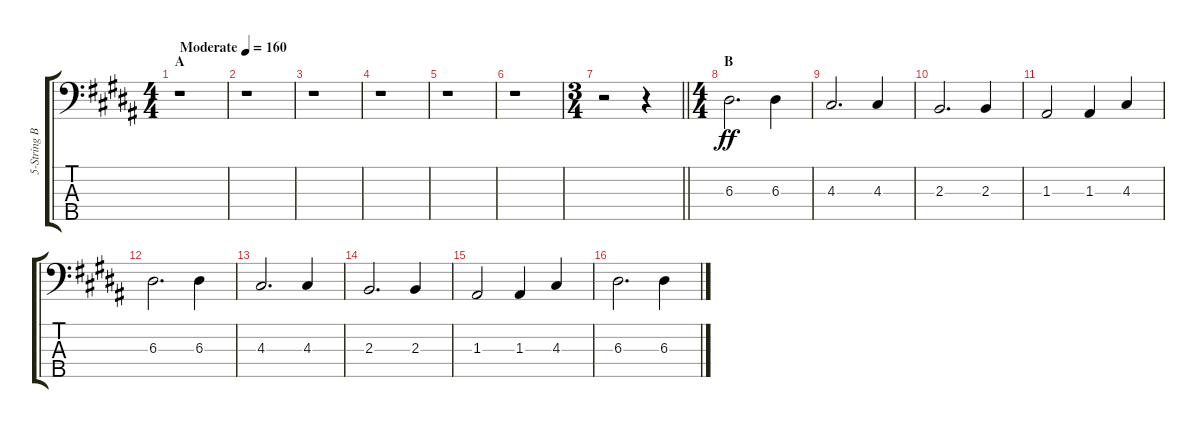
\track ("5-String Bass" "5-String B") {instrument electricbasspick}
\staff {score tabs}
\tuning (G2 D2 A1 E1 B0) {hide}
\ts (4 4)
\section ("" "A")
\tempo (160 "Moderate")
\clef f4
\ks b
r.1{dy ff instrument electricbasspick} |
r.1 |
r.1 |
r.1 |
r.1 |
r.1 |
\ts (3 4)
\barLineRight lightlight
r.2 r.4 |
\ts (4 4)
\section ("" "B")
6.3.2{d} 6.3.4 |
4.3.2{d} 4.3.4 |
2.3.2{d} 2.3.4 |
1.3.2 1.3.4 4.3.4 |
6.3.2{d} 6.3.4 |
4.3.2{d} 4.3.4 |
2.3.2{d} 2.3.4 |
1.3.2 1.3.4 4.3.4 |
6.3.2{d} 6.3.4
